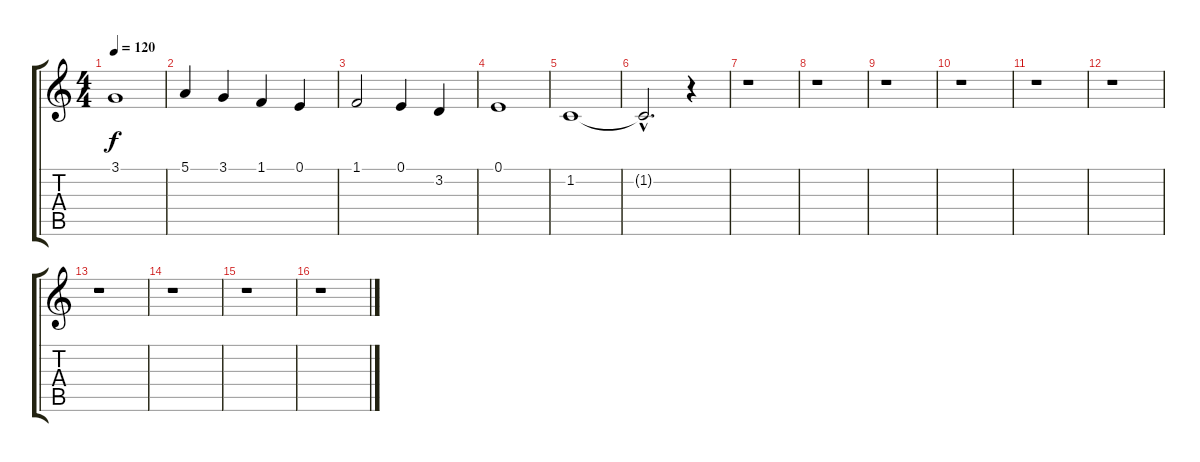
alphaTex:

\track "" {instrument choiraahs}
\staff {score tabs}
\tuning (E4 B3 G3 D3 A2 E2) {hide}
\ts (4 4)
\tempo 120
\clef g2
\ks c
3.1.1{dy f} |
5.1.4 3.1.4 1.1.4 0.1.4 |
1.1.2 0.1.4 3.2.4 |
0.1.1 |
1.2.1 |
1.2{hac t}.2{d} r.4 |
r.1 |
r.1 |
r.1 |
r.1 |
r.1 |
r.1 |
r.1 |
r.1 |
r.1 |
r.1
